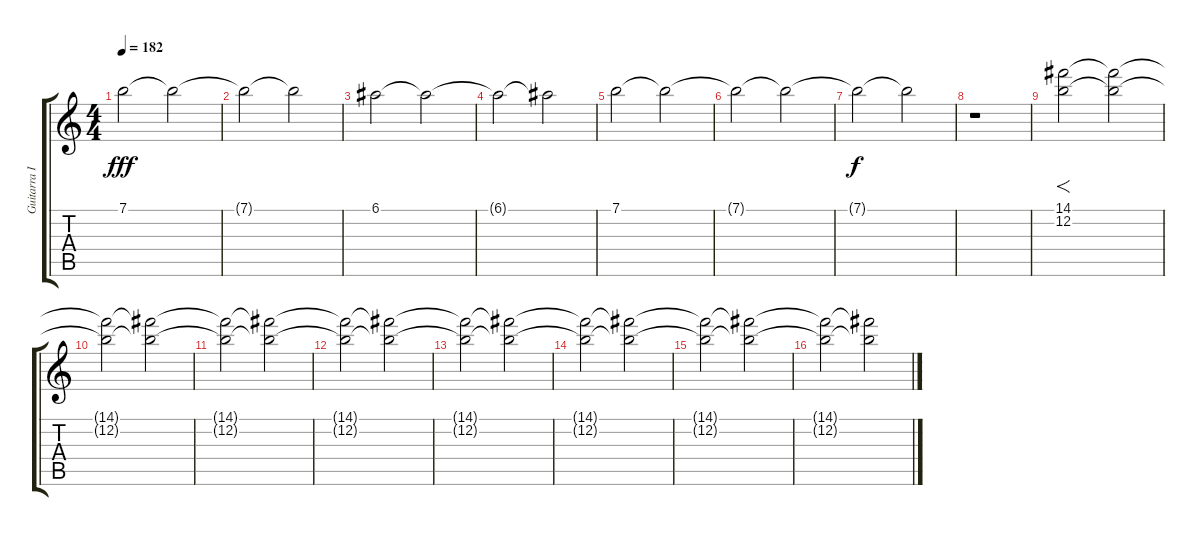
\track ("Guitarra I" "Guitarra I") {instrument overdrivenguitar}
\staff {score tabs}
\tuning (E4 B3 G3 D3 A2 E2) {hide}
\ts (4 4)
\tempo 182
\clef g2
\ks c
7.1.2{dy fff} 7.1{t}.2 |
7.1{t}.2 7.1{t}.2 |
6.1.2 6.1{t}.2 |
6.1{t}.2 6.1{t}.2 |
7.1.2 7.1{t}.2 |
7.1{t}.2 7.1{t}.2{volume 0} |
7.1{t}.2{dy f} 7.1{t}.2 |
r.1 |
(14.1 12.2).2{f volume 13} (14.1{t} 12.2{t}).2 |
(14.1{t} 12.2{t}).2 (14.1{t} 12.2{t}).2 |
(14.1{t} 12.2{t}).2 (14.1{t} 12.2{t}).2 |
(14.1{t} 12.2{t}).2 (14.1{t} 12.2{t}).2 |
(14.1{t} 12.2{t}).2{volume 10} (14.1{t} 12.2{t}).2 |
(14.1{t} 12.2{t}).2 (14.1{t} 12.2{t}).2 |
(14.1{t} 12.2{t}).2{volume 4} (14.1{t} 12.2{t}).2 |
(14.1{t} 12.2{t}).2 (14.1{t} 12.2{t}).2
